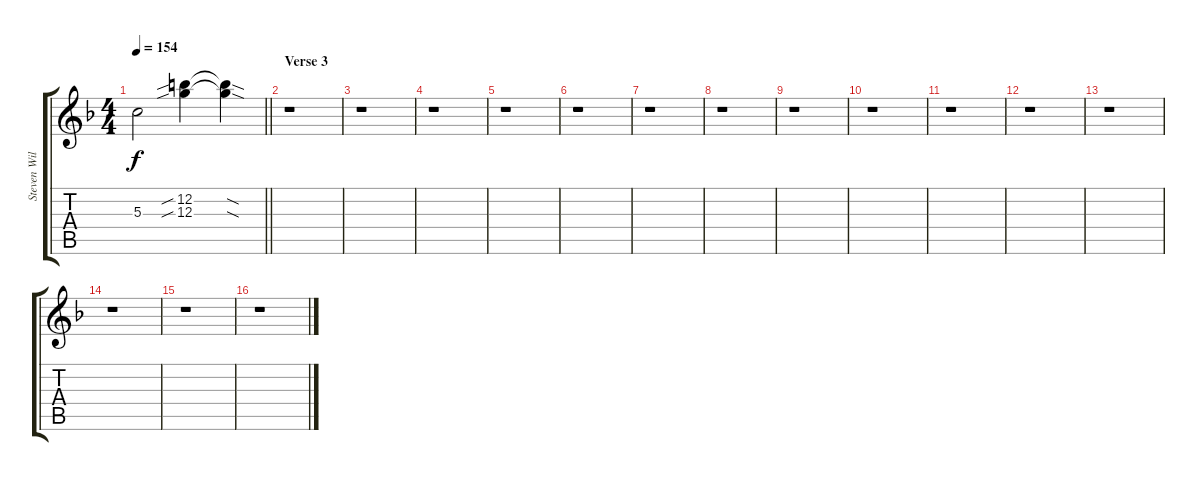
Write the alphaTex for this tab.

\track ("Steven Wilson Slide/Rhythm Gtr." "Steven Wil") {instrument distortionguitar}
\staff {score tabs}
\tuning (E4 B3 G3 D3 A2 E2) {hide}
\ts (4 4)
\tempo 154
\clef g2
\barLineRight lightlight
\ks dminor
5.3{t}.2{dy f} (12.2{sib} 12.3{sib}).4 (12.2{sod t} 12.3{sod t}).4 |
\section ("" "Verse 3")
r.1 |
r.1 |
r.1 |
r.1 |
r.1 |
r.1 |
r.1 |
r.1 |
r.1 |
r.1 |
r.1 |
r.1 |
r.1 |
r.1 |
r.1
